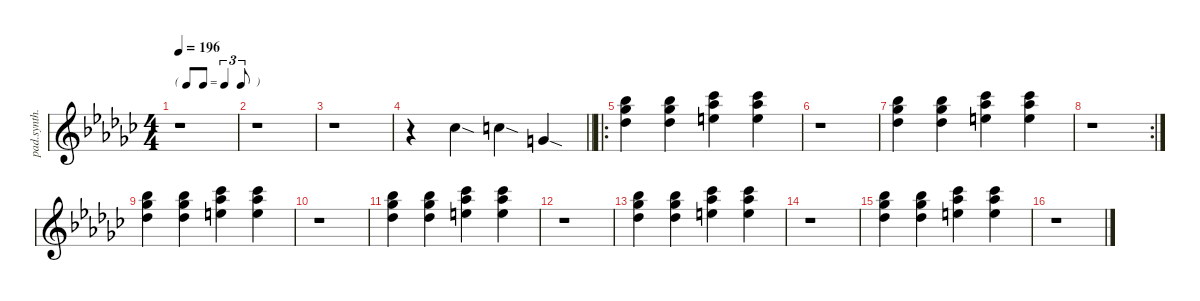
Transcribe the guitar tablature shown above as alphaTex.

\defaultSystemsLayout 4
\hideDynamics
\bracketExtendMode nobrackets
\otherSystemsTrackNameOrientation horizontal
\track ("Synth" "pad.synth.") {defaultSystemsLayout 8 instrument pad3polysynth}
\staff {score}
\tuning (E4 B3 G3 D3 A2 E2)
\ts (4 4)
\tf triplet8th
\tempo 196
\clef g2
\ks gb
r.1{dy f beam Down} |
r.1{beam Down} |
r.1{beam Down} |
\barLineRight lightlight
r.4{beam Down} 12.2{sod acc b}.4{beam Down} 13.2{sod acc forcenatural}.4{beam Down} 12.3{sod acc forcenatural}.4{beam Up} |
\ro
(18.1{acc b} 19.2{acc b} 18.3{acc b}).4{beam Down} (18.1{acc b} 19.2{acc b} 18.3{acc b}).4{beam Down} (19.1{acc b} 21.2{acc b} 21.3{acc forcenatural}).4{beam Down} (19.1{acc b} 21.2{acc b} 21.3{acc forcenatural}).4{beam Down} |
r.1{beam Down} |
(18.1{acc b} 19.2{acc b} 18.3{acc b}).4{beam Down} (18.1{acc b} 19.2{acc b} 18.3{acc b}).4{beam Down} (19.1{acc b} 21.2{acc b} 21.3{acc forcenatural}).4{beam Down} (19.1{acc b} 21.2{acc b} 21.3{acc forcenatural}).4{beam Down} |
\rc 2
r.1{beam Down} |
(18.1{acc b} 19.2{acc b} 18.3{acc b}).4{beam Down} (18.1{acc b} 19.2{acc b} 18.3{acc b}).4{beam Down} (19.1{acc b} 21.2{acc b} 21.3{acc forcenatural}).4{beam Down} (19.1{acc b} 21.2{acc b} 21.3{acc forcenatural}).4{beam Down} |
r.1{beam Down} |
(18.1{acc b} 19.2{acc b} 18.3{acc b}).4{beam Down} (18.1{acc b} 19.2{acc b} 18.3{acc b}).4{beam Down} (19.1{acc b} 21.2{acc b} 21.3{acc forcenatural}).4{beam Down} (19.1{acc b} 21.2{acc b} 21.3{acc forcenatural}).4{beam Down} |
r.1{beam Down} |
(18.1{acc b} 19.2{acc b} 18.3{acc b}).4{beam Down} (18.1{acc b} 19.2{acc b} 18.3{acc b}).4{beam Down} (19.1{acc b} 21.2{acc b} 21.3{acc forcenatural}).4{beam Down} (19.1{acc b} 21.2{acc b} 21.3{acc forcenatural}).4{beam Down} |
r.1{beam Down} |
(18.1{acc b} 19.2{acc b} 18.3{acc b}).4{beam Down} (18.1{acc b} 19.2{acc b} 18.3{acc b}).4{beam Down} (19.1{acc b} 21.2{acc b} 21.3{acc forcenatural}).4{beam Down} (19.1{acc b} 21.2{acc b} 21.3{acc forcenatural}).4{beam Down} |
r.1{beam Down}
